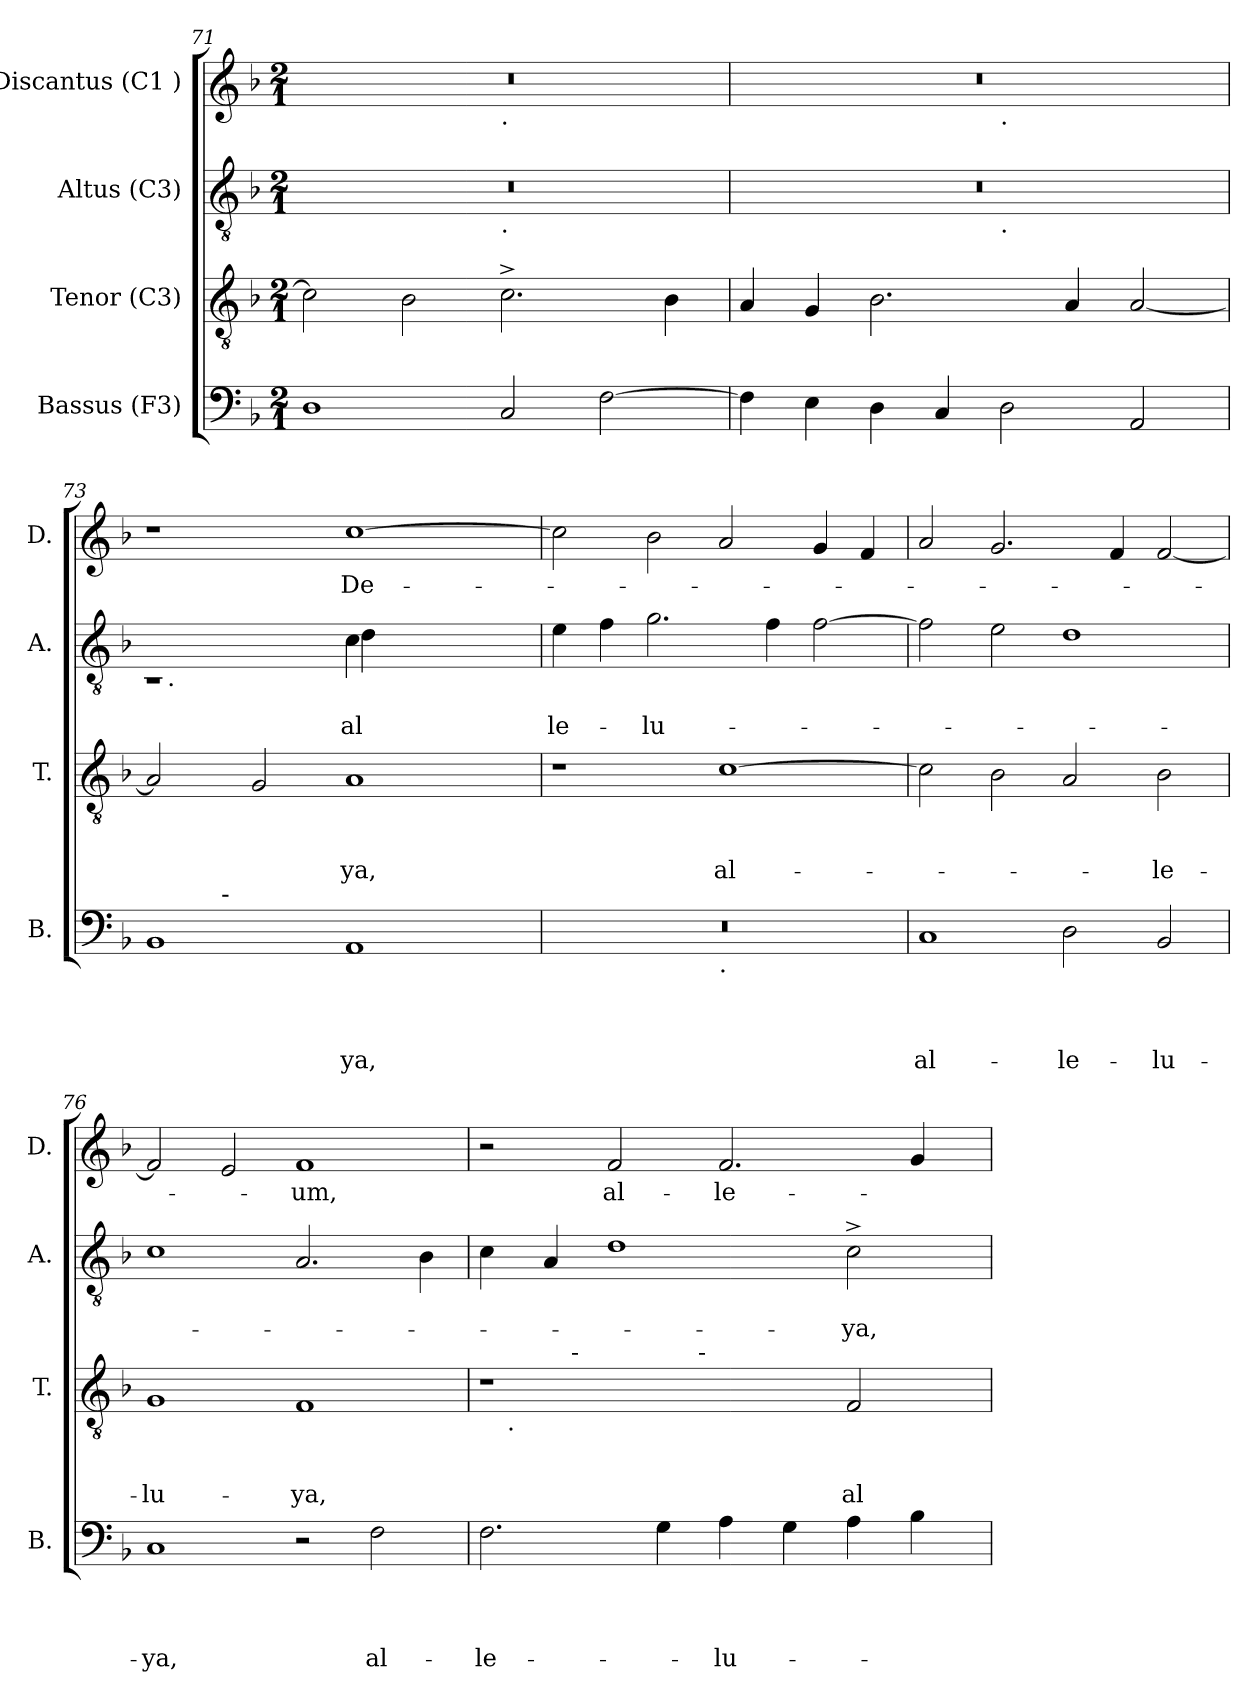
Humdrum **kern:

**kern	**text	**text	**text	**text	**kern	**text	**text	**text	**kern	**text	**text	**kern	**text
*part4	*part4	*part4	*part4	*part4	*part3	*part3	*part3	*part3	*part2	*part2	*part2	*part1	*part1
*staff4	*staff4	*staff4	*staff4	*staff4	*staff3	*staff3	*staff3	*staff3	*staff2	*staff2	*staff2	*staff1	*staff1
*I"Bassus (F3)	*	*	*	*	*I"Tenor (C3)	*	*	*	*I"Altus (C3)	*	*	*I"Discantus (C1 )	*
*I'B.	*	*	*	*	*I'T.	*	*	*	*I'A.	*	*	*I'D.	*
*clefF4	*	*	*	*	*clefGv2	*	*	*	*clefGv2	*	*	*clefG2	*
*k[b-]	*	*	*	*	*k[b-]	*	*	*	*k[b-]	*	*	*k[b-]	*
*F:	*	*	*	*	*F:	*	*	*	*F:	*	*	*F:	*
*M2/1	*	*	*	*	*M2/1	*	*	*	*M2/1	*	*	*M2/1	*
=71	=71	=71	=71	=71	=71	=71	=71	=71	=71	=71	=71	=71	=71
*	*	*	*	*	*	*	*	*	*^	*	*	*^	*
1D	.	.	.	.	2c\]	.	.	.	0r	1ryy	.	.	0r	1ryy	.
.	.	.	.	.	2B-\	.	.	.	.	.	.	.	.	.	.
!	!	!	!	!	!	!	!	!	!	!	!	!	!	!LO:TX:b:t=.	!
!	!	!	!	!	!	!	!	!	!	!LO:TX:b:t=.	!	!	!	!	!
2C/	.	.	.	.	2.c^>\	.	.	.	.	1ryy	.	.	.	1ryy	.
[>2F\	.	.	.	.	.	.	.	.	.	.	.	.	.	.	.
.	.	.	.	.	4B-\	.	.	.	.	.	.	.	.	.	.
=72	=72	=72	=72	=72	=72	=72	=72	=72	=72	=72	=72	=72	=72	=72	=72
4F\]	.	.	.	.	4A/	.	.	.	0r	1ryy	.	.	0r	1ryy	.
4E\	.	.	.	.	4G/	.	.	.	.	.	.	.	.	.	.
4D\	.	.	.	.	2.B-\	.	.	.	.	.	.	.	.	.	.
4C/	.	.	.	.	.	.	.	.	.	.	.	.	.	.	.
!	!	!	!	!	!	!	!	!	!	!	!	!	!	!LO:TX:b:t=.	!
!	!	!	!	!	!	!	!	!	!	!LO:TX:b:t=.	!	!	!	!	!
2D\	.	.	.	.	.	.	.	.	.	1ryy	.	.	.	1ryy	.
.	.	.	.	.	4A/	.	.	.	.	.	.	.	.	.	.
2AA/	.	.	.	.	[<2A/	.	.	.	.	.	.	.	.	.	.
*	*	*	*	*	*	*	*	*	*	*	*	*	*v	*v	*
!!LO:LB:g=z
=73	=73	=73	=73	=73	=73	=73	=73	=73	=73	=73	=73	=73	=73	=73
*^	*	*	*	*	*	*	*	*	*	*^	*	*	*	*
1BB-	4.ryy	.	.	.	.	2A/]	.	.	.	16ryy	1rC	1ryy	.	.	1r	.
!	!	!	!	!	!	!	!	!	!	!LO:TX:b:t=.	!	!	!	!	!	!
.	.	.	.	.	.	.	.	.	.	2.ryy	.	.	.	.	.	.
!	!LO:TX:a:t=-	!	!	!	!	!	!	!	!	!	!	!	!	!	!	!
.	1ryy	.	.	.	.	.	.	.	.	.	.	.	.	.	.	.
.	.	.	.	.	.	2G/	.	.	.	.	.	.	.	.	.	.
.	.	.	.	.	.	.	.	.	.	1ryy	.	.	.	.	.	.
!	!	!	!	!	!LO:LY:b	!	!	!	!LO:LY:b	!	!	!	!	!LO:LY:b	!	!LO:LY:b
1AA	.	.	.	.	-ya,	1A	.	.	-ya,	.	4c\	4d\	.	-al-	[>1cc	De-
.	.	.	.	.	.	.	.	.	.	.	2.ryy	2.ryy	.	.	.	.
.	2ryy	.	.	.	.	.	.	.	.	.	.	.	.	.	.	.
.	.	.	.	.	.	.	.	.	.	8.ryy	.	.	.	.	.	.
.	8ryy	.	.	.	.	.	.	.	.	.	.	.	.	.	.	.
=74	=74	=74	=74	=74	=74	=74	=74	=74	=74	=74	=74	=74	=74	=74	=74	=74
!	!	!	!	!	!	!	!	!	!	!	!	!	!	!LO:LY:b	!	!
*	*	*	*	*	*	*	*	*	*	*v	*v	*v	*	*	*	*
0r	1ryy	.	.	.	.	1r	.	.	.	4e\	.	-le-	2cc\]	.
.	.	.	.	.	.	.	.	.	.	4f\	.	.	.	.
!	!	!	!	!	!	!	!	!	!	!	!	!LO:LY:b	!	!
.	.	.	.	.	.	.	.	.	.	2.g\	.	-lu-	2b-\	.
!	!LO:TX:b:t=.	!	!	!	!	!	!	!	!	!	!	!	!	!
!	!	!	!	!	!	!	!	!	!LO:LY:b	!	!	!	!	!
.	1ryy	.	.	.	.	[>1c	.	.	al-	.	.	.	2a/	.
.	.	.	.	.	.	.	.	.	.	4f\	.	.	.	.
.	.	.	.	.	.	.	.	.	.	[>2f\	.	.	4g/	.
.	.	.	.	.	.	.	.	.	.	.	.	.	4f/	.
=75	=75	=75	=75	=75	=75	=75	=75	=75	=75	=75	=75	=75	=75	=75
!	!	!	!	!	!LO:LY:b	!	!	!	!	!	!	!	!	!
*v	*v	*	*	*	*	*	*	*	*	*	*	*	*	*
1C	.	.	.	al-	2c\]	.	.	.	2f\]	.	.	2a/	.
.	.	.	.	.	2B-\	.	.	.	2e\	.	.	2.g/	.
!	!	!	!	!LO:LY:b	!	!	!	!	!	!	!	!	!
2D\	.	.	.	-le-	2A/	.	.	.	1d	.	.	.	.
.	.	.	.	.	.	.	.	.	.	.	.	4f/	.
!	!	!	!	!LO:LY:b	!	!	!	!LO:LY:b	!	!	!	!	!
2BB-/	.	.	.	-lu-	2B-\	.	.	-le-	.	.	.	[<2f/	.
=76	=76	=76	=76	=76	=76	=76	=76	=76	=76	=76	=76	=76	=76
!	!	!	!	!LO:LY:b	!	!	!	!LO:LY:b	!	!	!	!	!
1C	.	.	.	-ya,	1G	.	.	-lu-	1c	.	.	2f/]	.
.	.	.	.	.	.	.	.	.	.	.	.	2e/	.
!	!	!	!	!	!	!	!	!LO:LY:b	!	!	!	!	!LO:LY:b
2r	.	.	.	.	1F	.	.	-ya,	2.A/	.	.	1f	-um,
!	!	!	!	!LO:LY:b	!	!	!	!	!	!	!	!	!
2F\	.	.	.	al-	.	.	.	.	.	.	.	.	.
.	.	.	.	.	.	.	.	.	4B-\	.	.	.	.
!!LO:PB:g=z
=77	=77	=77	=77	=77	=77	=77	=77	=77	=77	=77	=77	=77	=77
!	!	!	!	!LO:LY:b	!	!	!	!	!	!	!	!	!
*	*	*	*	*	*^	*	*	*	*	*	*	*	*
*	*	*	*	*	*	*^	*	*	*	*	*	*	*	*
*	*	*	*	*	*	*	*^	*	*	*	*	*	*	*	*
2.F\	.	.	.	-le-	1r	16.ryy	4ryy	2...ryy	.	.	.	4c\	.	.	2r	.
!	!	!	!	!	!	!LO:TX:b:t=.	!	!	!	!	!	!	!	!	!	!
.	.	.	.	.	.	1ryy	.	.	.	.	.	.	.	.	.	.
.	.	.	.	.	.	.	16.ryy	.	.	.	.	4A/	.	.	.	.
!	!	!	!	!	!	!	!LO:TX:a:t=-	!	!	!	!	!	!	!	!	!
.	.	.	.	.	.	.	1ryy	.	.	.	.	.	.	.	.	.
!	!	!	!	!	!	!	!	!	!	!	!	!	!	!	!	!LO:LY:b
.	.	.	.	.	.	.	.	.	.	.	.	1d	.	.	2f/	al-
4G\	.	.	.	.	.	.	.	.	.	.	.	.	.	.	.	.
!	!	!	!	!	!	!	!	!LO:TX:a:t=-	!	!	!	!	!	!	!	!
.	.	.	.	.	.	.	.	1ryy	.	.	.	.	.	.	.	.
!	!	!	!	!LO:LY:b	!	!	!	!	!	!	!	!	!	!	!	!LO:LY:b
4A\	.	.	.	-lu-	2ryy	.	.	.	.	.	.	.	.	.	2.f/	-le-
.	.	.	.	.	.	2ryy	.	.	.	.	.	.	.	.	.	.
4G\	.	.	.	.	.	.	.	.	.	.	.	.	.	.	.	.
.	.	.	.	.	.	.	2ryy	.	.	.	.	.	.	.	.	.
!	!	!	!	!	!	!	!	!	!	!	!LO:LY:b	!	!	!LO:LY:b	!	!
4A\	.	.	.	.	2F/	.	.	.	.	.	al-	2c^>\	.	-ya,	.	.
.	.	.	.	.	.	4ryy	.	.	.	.	.	.	.	.	.	.
4B-\	.	.	.	.	.	.	.	.	.	.	.	.	.	.	4g/	.
.	.	.	.	.	.	8ryy	8ryy	.	.	.	.	.	.	.	.	.
.	.	.	.	.	.	.	.	16ryy	.	.	.	.	.	.	.	.
.	.	.	.	.	.	32ryy	32ryy	.	.	.	.	.	.	.	.	.
*	*	*	*	*	*v	*v	*v	*v	*	*	*	*	*	*	*	*
=	=	=	=	=	=	=	=	=	=	=	=	=	=
*-	*-	*-	*-	*-	*-	*-	*-	*-	*-	*-	*-	*-	*-
